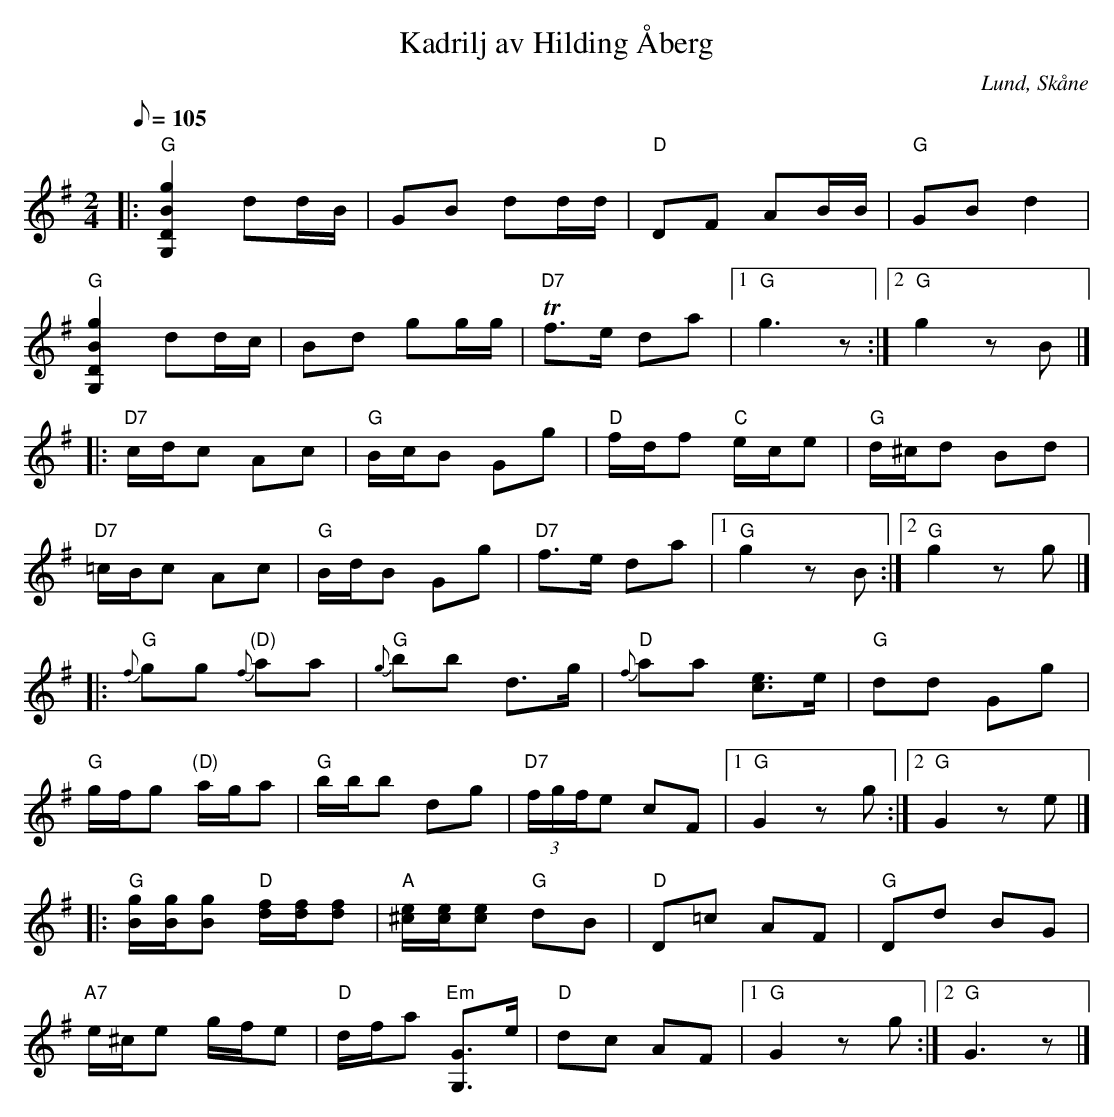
X:1
T:Kadrilj av Hilding Åberg
O:Lund, Skåne
M:2/4
L:1/9
Q:1/8=105
V:1 clef=G
K:G
|: "G"[G,2D2B2g2] dd/B/ | GB dd/d/ | "D"DF AB/B/ | "G"GB d2 |
"G"[G,2D2B2g2] dd/c/ | Bd gg/g/ | "D7"Tf>e da |1 "G"g3 z :|2 "G"g2 zB |]
|: "D7"c/d/c Ac | "G"B/c/B Gg | "D"f/d/f "C"e/c/e | "G"d/^c/d Bd |
"D7"=c/B/c Ac | "G"B/d/B Gg | "D7"f>e da |1 "G"g2 zB :|2 "G"g2 zg |]
|: "G"{f}gg "(D)"{f}aa | "G"{g}bb d>g | "D"{f}aa [ce]>e | "G"dd Gg |
"G"g/f/g "(D)"a/g/a | "G"b/b/b dg | "D7"(3f/g/f/e cF |1 "G"G2 zg :|2 "G"G2 ze |]
|: "G"[B/g/][B/g/][Bg] "D"[d/f/][d/f/][df] | "A"[^c/e/][c/e/][ce] "G"dB | "D"D=c AF | "G"Dd BG |
"A7"e/^c/e g/f/e | "D"d/f/a "Em"[G,G]>e | "D"dc AF |1 "G"G2 zg :|2 "G"G3 z |]
